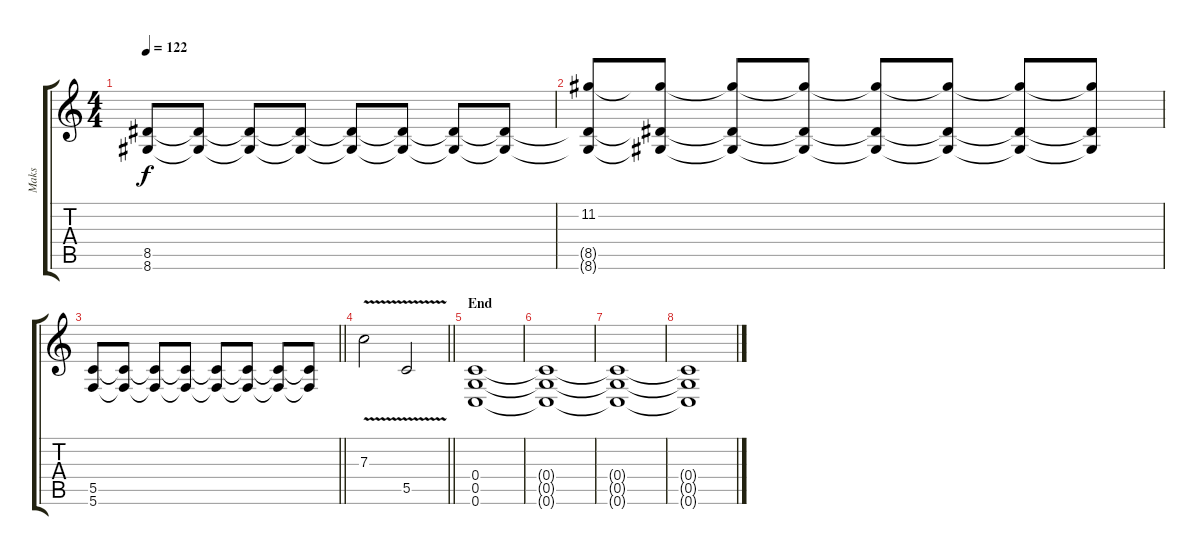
\track ("Maks" "Maks") {instrument distortionguitar}
\staff {score tabs}
\tuning (D4 A3 F3 C3 G2 C2) {hide}
\ts (4 4)
\tempo 122
\clef g2
\ks c
(8.5 8.6).8{dy f} (8.5{t} 8.6{t}).8 (8.5{t} 8.6{t}).8 (8.5{t} 8.6{t}).8 (8.5{t} 8.6{t}).8 (8.5{t} 8.6{t}).8 (8.5{t} 8.6{t}).8 (8.5{t} 8.6{t}).8 |
(11.2 8.5{t} 8.6{t}).8 (11.2{t} 8.5{t} 8.6{t}).8 (11.2{t} 8.5{t} 8.6{t}).8 (11.2{t} 8.5{t} 8.6{t}).8 (11.2{t} 8.5{t} 8.6{t}).8 (11.2{t} 8.5{t} 8.6{t}).8 (11.2{t} 8.5{t} 8.6{t}).8 (11.2{t} 8.5{t} 8.6{t}).8 |
\barLineRight lightlight
(5.5 5.6).8 (5.5{t} 5.6{t}).8 (5.5{t} 5.6{t}).8 (5.5{t} 5.6{t}).8 (5.5{t} 5.6{t}).8 (5.5{t} 5.6{t}).8 (5.5{t} 5.6{t}).8 (5.5{t} 5.6{t}).8 |
\barLineRight lightlight
7.3{v}.2 5.5{v}.2 |
\section ("" "End")
(0.4 0.5 0.6).1 |
(0.4{t} 0.5{t} 0.6{t}).1 |
(0.4{t} 0.5{t} 0.6{t}).1 |
(0.4{t} 0.5{t} 0.6{t}).1
